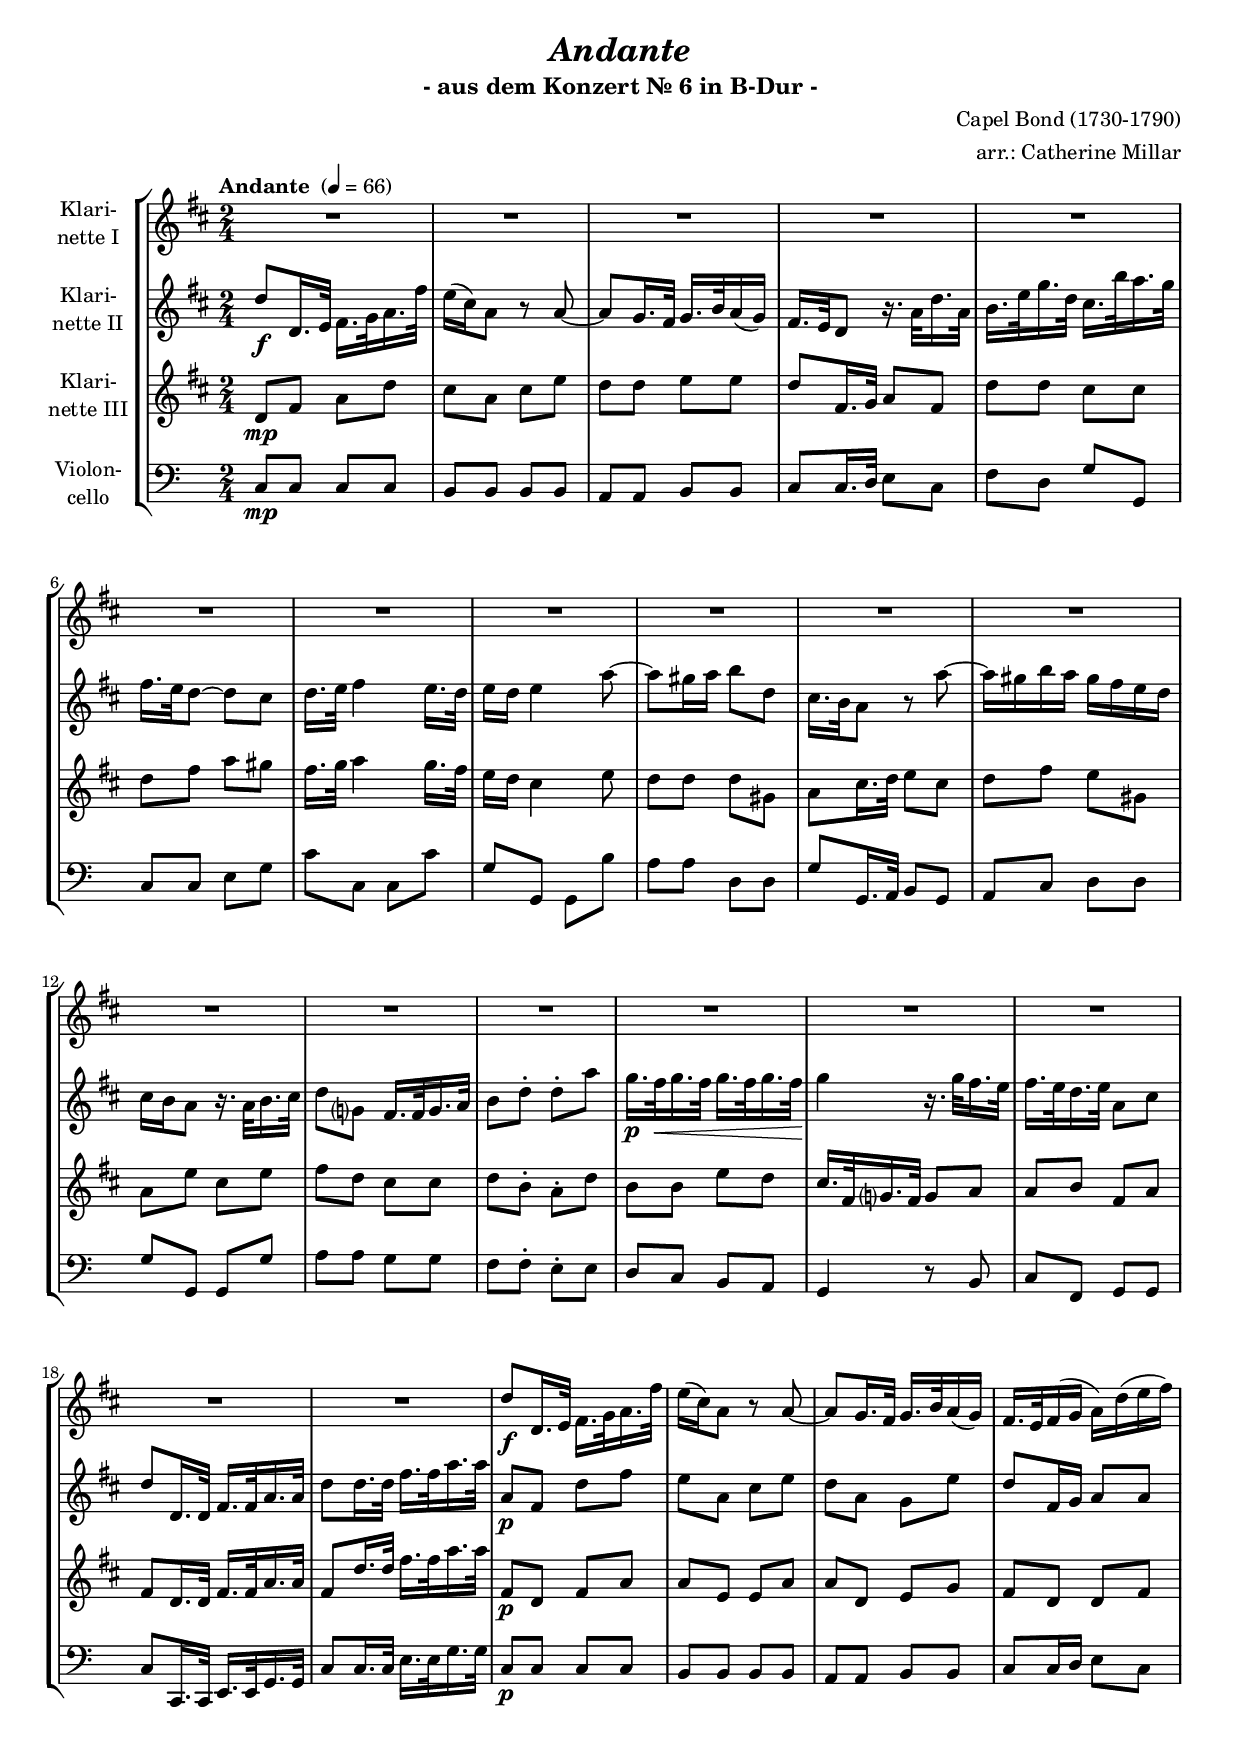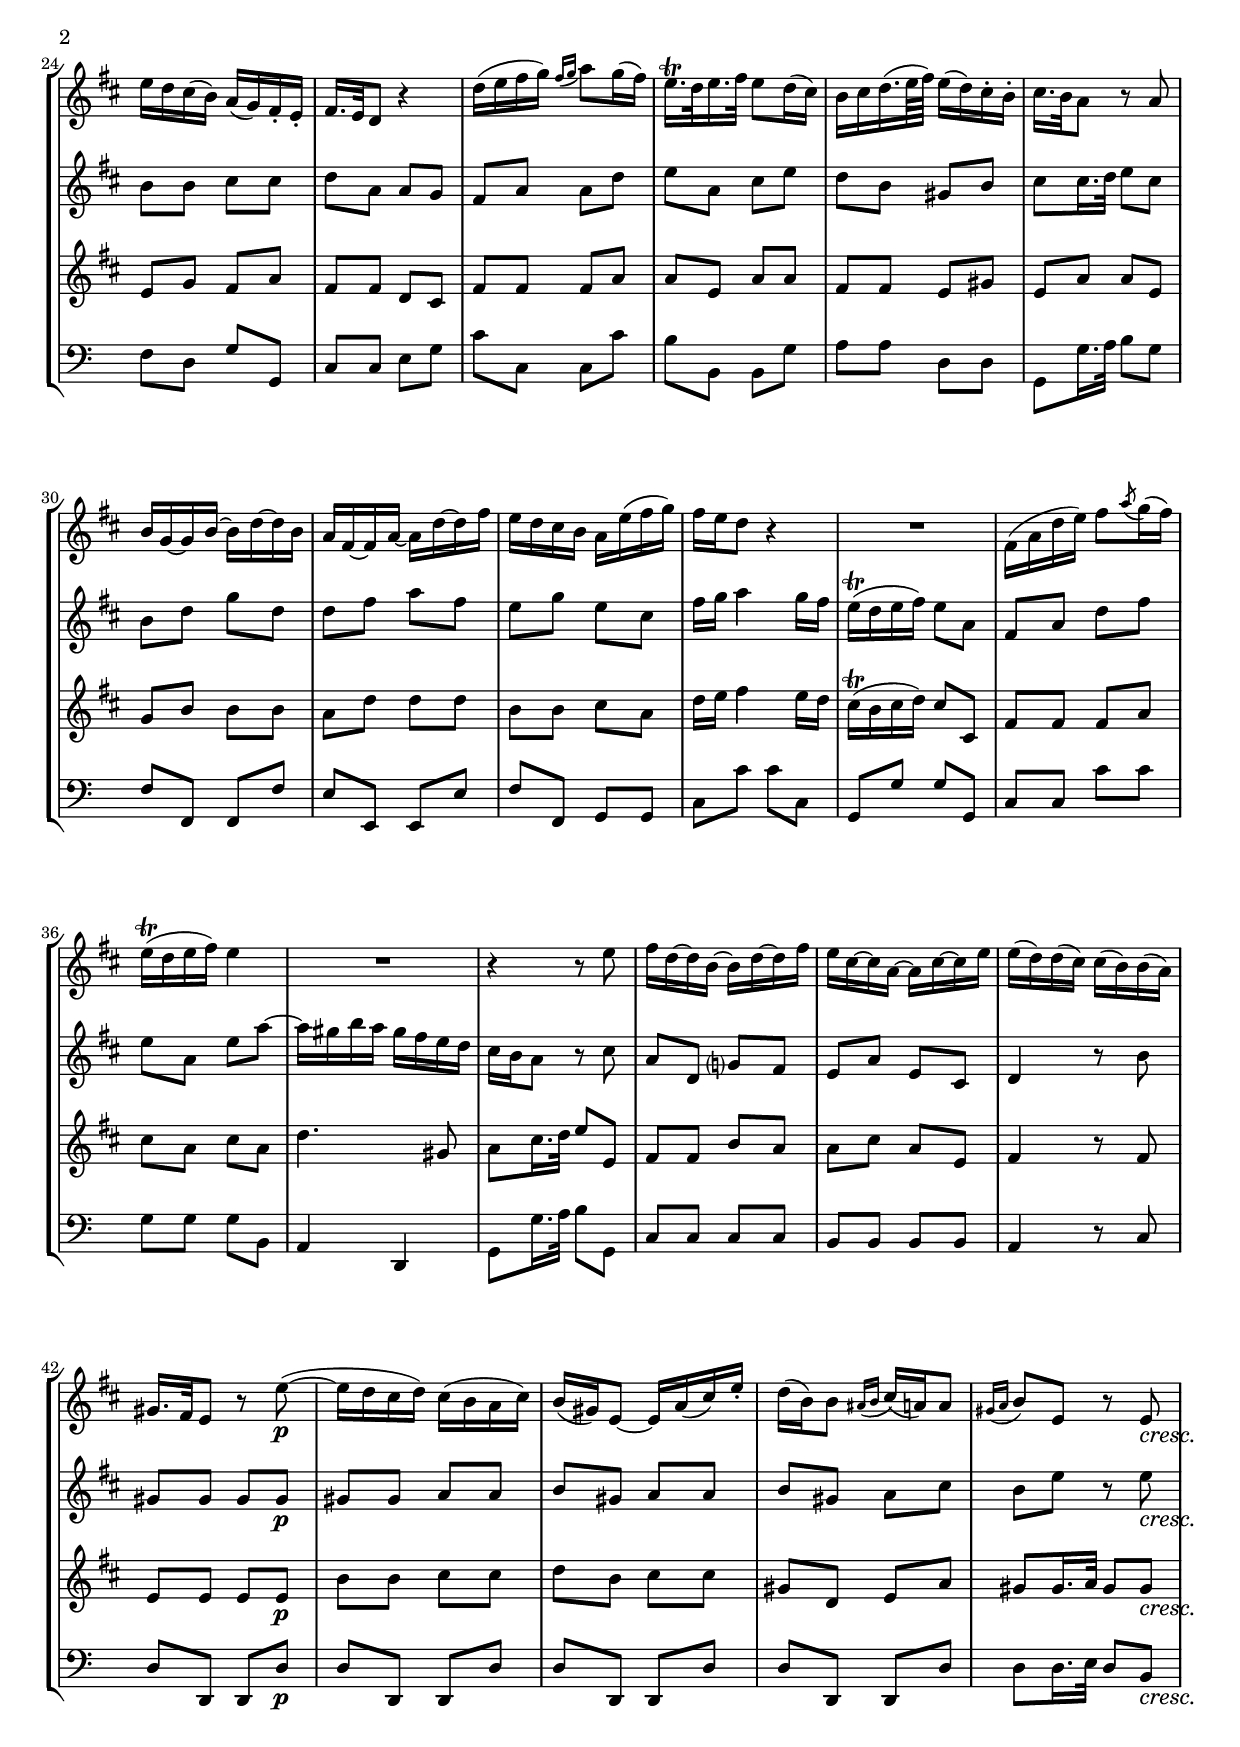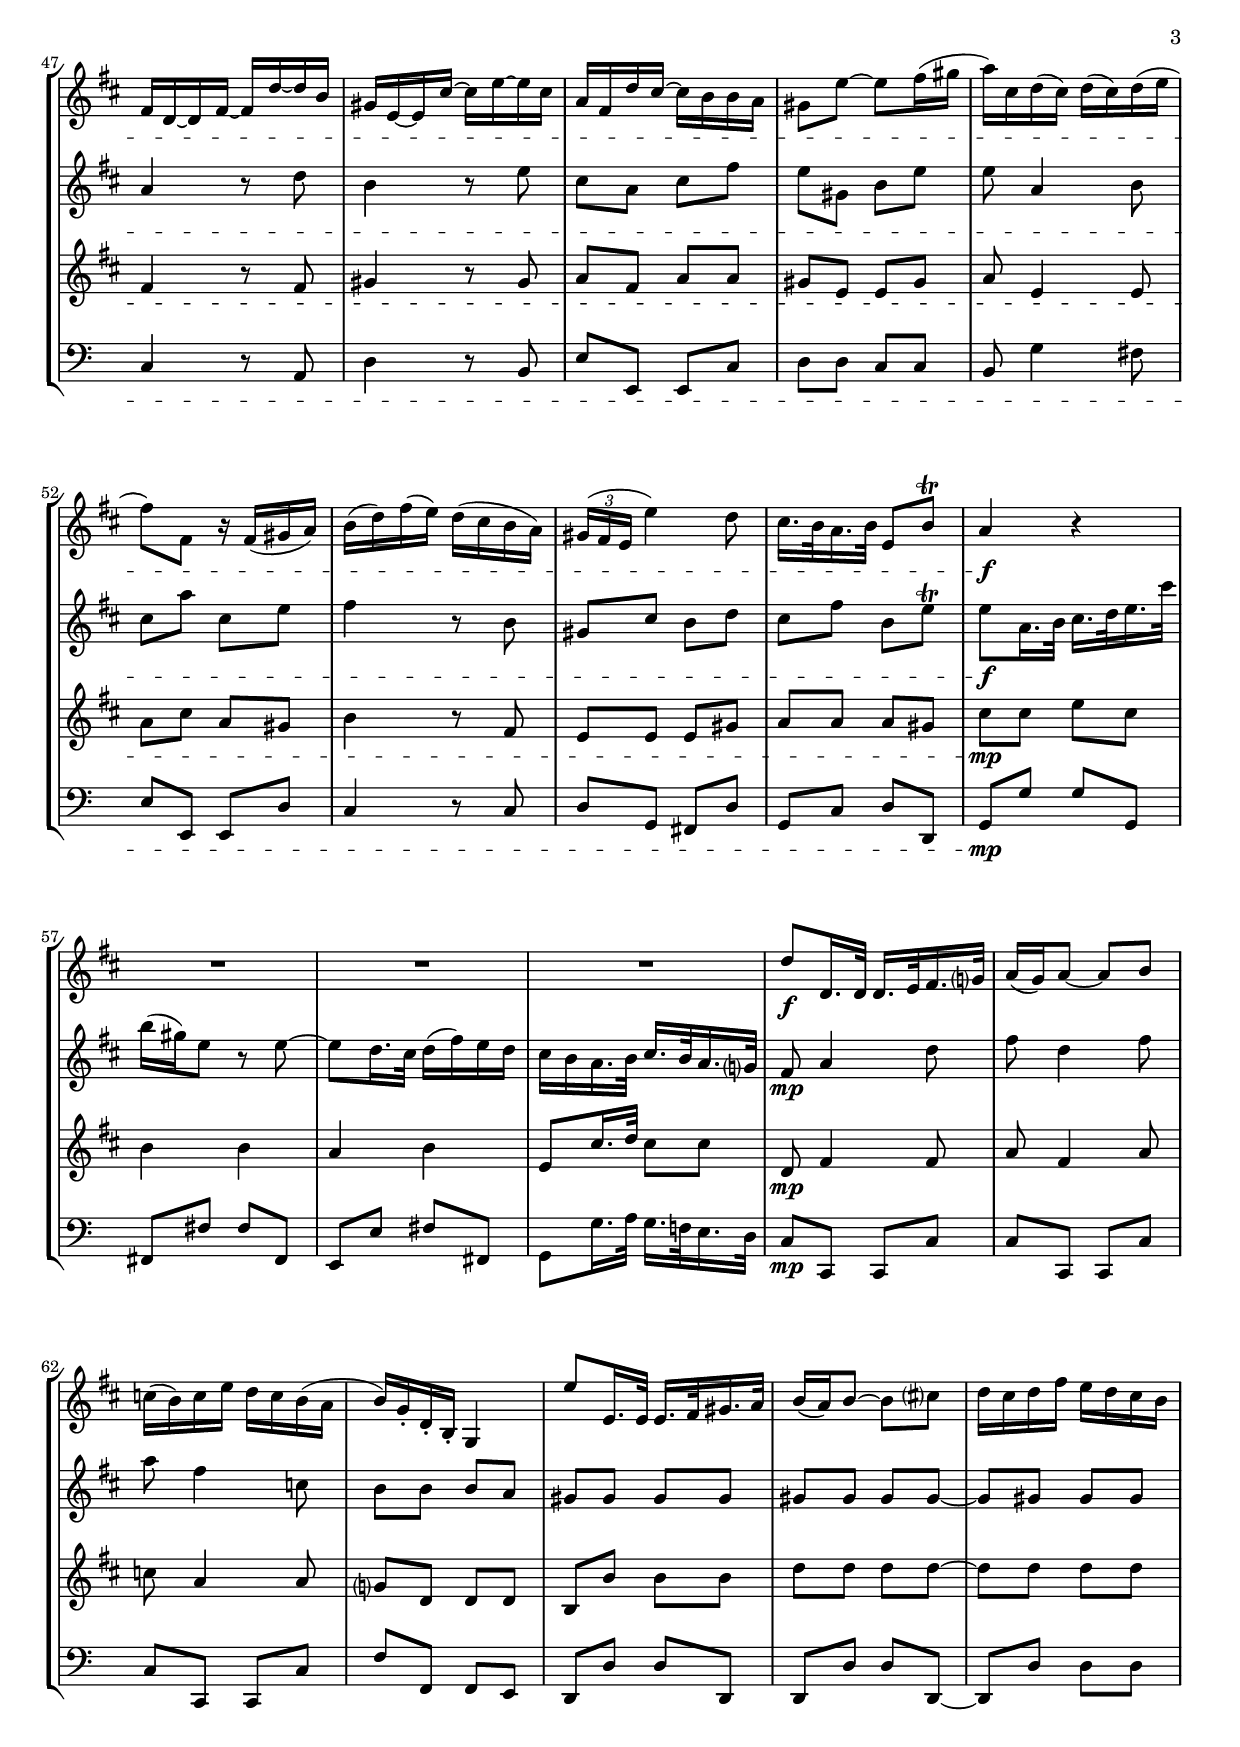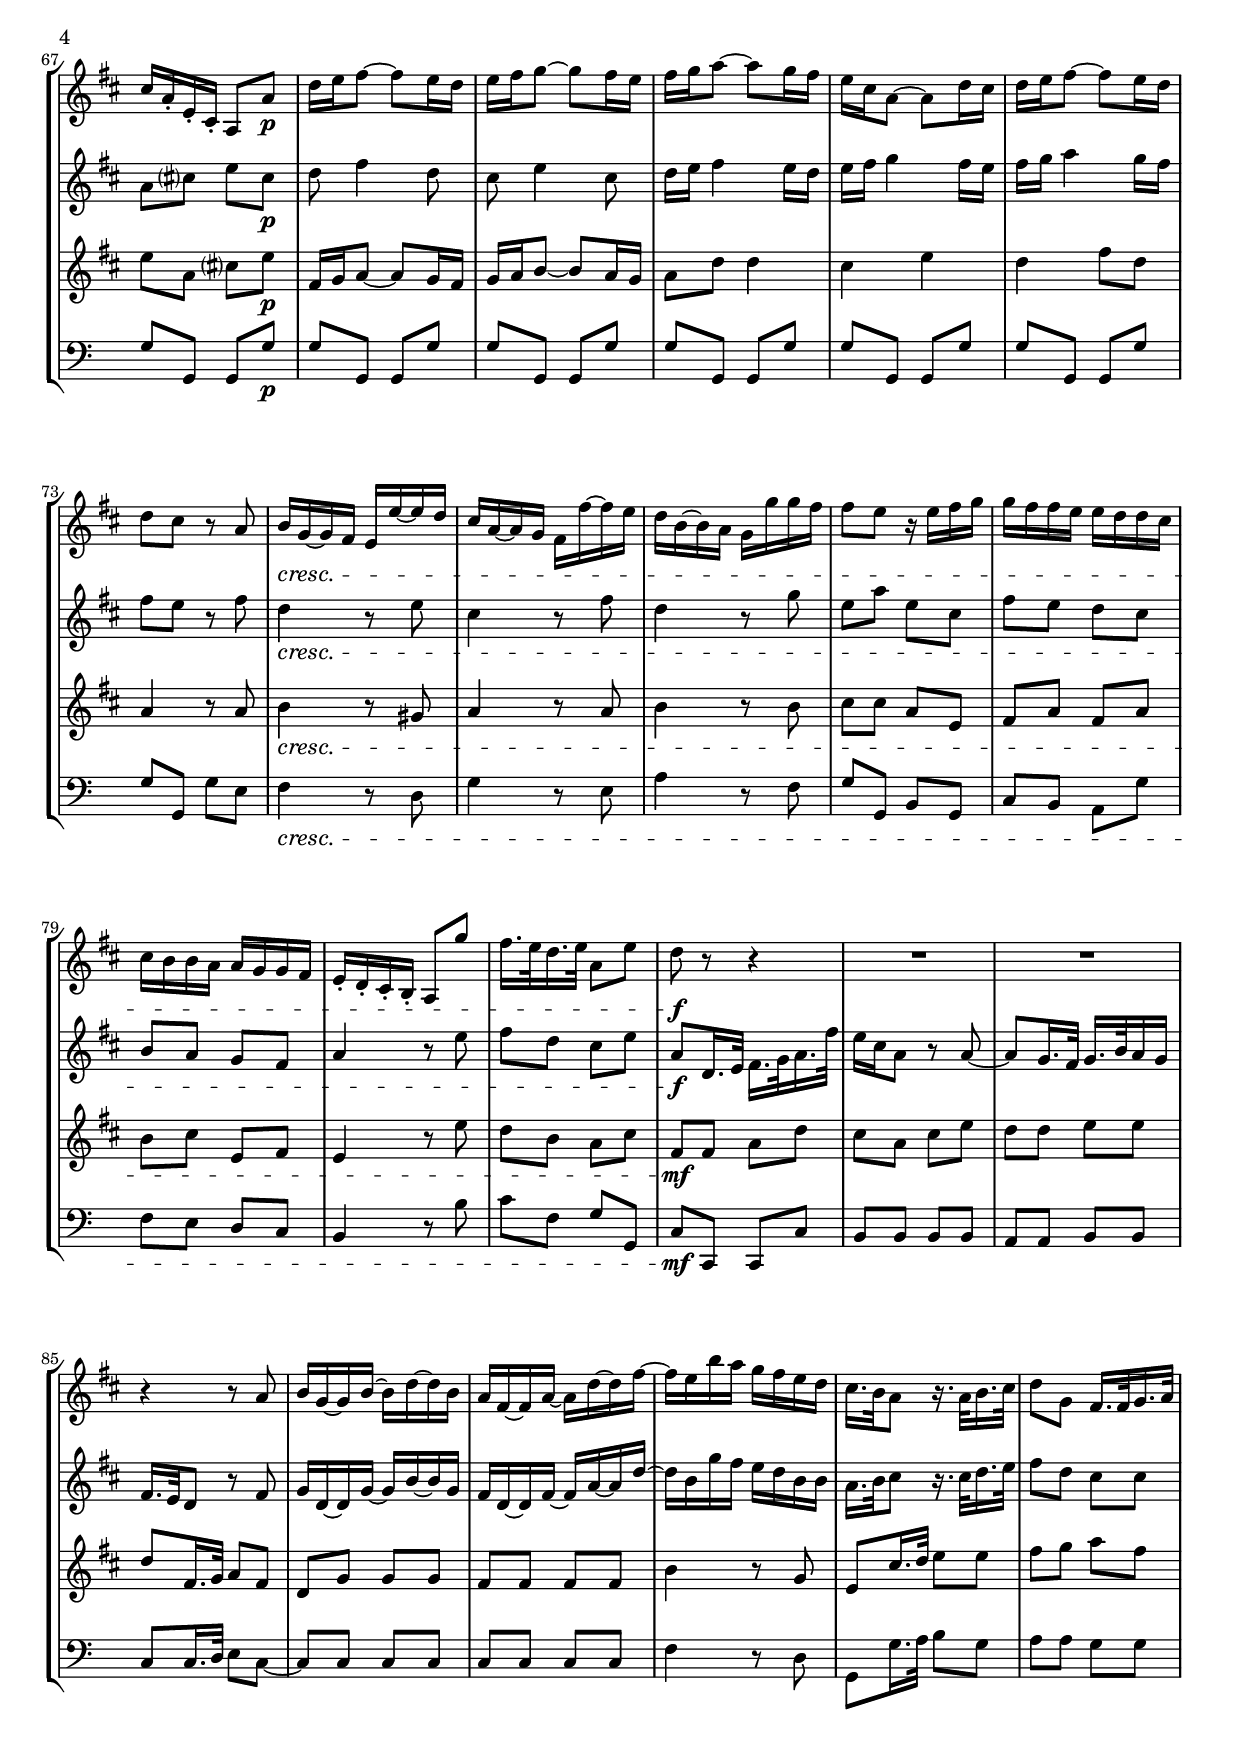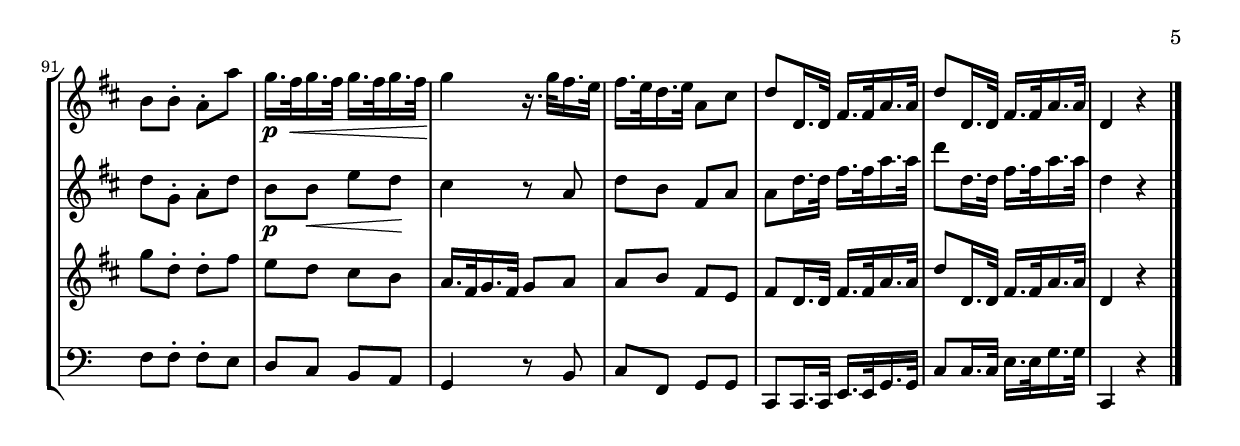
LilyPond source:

\version "2.18.2"
\include "deutsch.ly"

#(set-global-staff-size 18)

\header {
  title     = \markup \bold \italic "Andante"
  subtitle  = "- aus dem Konzert Nr. 6 in B-Dur -"
  composer  = "Capel Bond (1730-1790)"
  arranger  = "arr.: Catherine Millar"
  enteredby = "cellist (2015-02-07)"
}

voiceconsts = {
  \key b \major
  \time 2/4
  \clef "treble"
  \tempo "Andante " 4=66
  %\numericTimeSignature
  \compressFullBarRests
}

mifl = "trumpet"
mist = "clarinet"
miba = "bassoon"
mikl = "acoustic grand"

leg = \markup \italic "legato"
rit = \markup \bold \italic "rit."

va = \relative c' {
  \voiceconsts

  R2*19
  b8\f b,16. c32 d16. es32 f16. d'32
  c16( a) f8 r f~

  f es16. d32 es16. g32 f16( es)
  d16. c32 d16( es f) b( c d)
  c b a( g) f( es) d-. c-.
  d16. c32 b8 r4
  b'16( c d es) \appoggiatura { d[ es] } f8 es16( d)
  c16.\trill b32 c16. d32 c8 b16( a)

  g a b16.( c64 d) c16( b) a-. g-.
  a16. g32 f8 r f
  g16 es~ es g~ g b~ b g
  f d~ d f~ f b~ b d
  c b a g f c'( d es)
  d c b8 r4
  R2

  d,16( f b c) d8 \acciaccatura f es16( d)
  c(\trill b c d) c4
  R2
  r4 r8 c
  d16 b~ b g~ g b~ b d
  c a~ a f~ f a~ a c
  c( b) b( a) a( g) g( f)

  e16. d32 c8 r c'(~\p
  c16 b a b) a( g f a)
  g( e) c8~ c16 f( a) c-.
  b( g) g8 \appoggiatura { fis16[ g] } a( f!) f8
  \appoggiatura { e16[ f] } g8 c, r c\cresc
  d16 b~ b d~ d b'~ b g
  e c~ c a'~ a c~ c a

  f d b' a~ a g g f
  e8 c'~ c d16( e
  f) a, b( a) b( a) b( c
  d8) d, r16 d( e f)
  g( b) d( c) b( a g f)
  \times 2/3 { e( d c } c'4) b8
  a16. g32 f16. g32 c,8 g'\trill

  f4\f r
  R2*3
  b8\f b,16. b32 b16. c32 d16. es?32
  f16( es) f8~ f g
  as16( g) as c b as g( f

  g) es-. b-. g-. es4
  c''8 c,16. c32 c16. d32 e16. f32
  g16( f) g8~ g a?
  b16 a b d c b a g
  a f-. c-. a-. f8 f'\p
  b16 c d8~ d c16 b
  c d es8~ es d16 c

  d es f8~ f es16d
  c a f8~ f b16 a
  b c d8~ d c16 b
  b8 a r f
  g16\cresc es~ es d c c'~ c b
  a f~ f es d d'~ d c
  b g~ g f es es' es d

  d8 c r16 c d es
  es d d c c b b a
  a g g f f es es d
  c-. b-. a-. g-. f8 es''
  d16. c32 b16. c32f,8 c'
  b\f r r4

  R2*2
  r4 r8 f
  g16 es~ es g~ g b~ b g
  f d~ d f~ f b~ b d~
  d c g' f es d c b
  a16. g32 f8 r16. f32 g16. a32
  b8 es, d16. d32 es16. f32

  g8 g-. f-. f'
  es16.\p d32\< es16. d32 es16. d32 es16. d32\!
  es4 r16. es32 d16. c32
  d16. c32 b16. c32 f,8 a
  b b,16. b32 d16. d32 f16. f32
  b8 b,16. b32 d16. d32 f16. f32
  b,4 r \bar "|."
}

vb = \relative c' {
  \voiceconsts

  b8\f b,16. c32 d16. es32 f16. d'32
  c16( a) f8 r f~
  f es16. d32 es16. g32 f16( es)
  d16. c32 b8 r16. f'32 b16. f32
  g16. c32 es16. b32 a16. g'32 f16. es32
  d16.c32 b8~ b a
  b16. c32 d4 c16. b32

  c16 b c4 f8~
  f e16 f g8 b,
  a16. g32 f8 r f'~
  f16 e g f e d c b
  a g f8 r16. f32 g16. a32
  b8 es,? d16. d32 es16. f32
  g8 b-. b-. f'

  es16.\p d32\< es16. d32 es16. d32 es16. d32\!
  es4 r16. es32 d16. c32
  d16. c32 b16. c32 f,8 a
  b b,16. b32 d16. d32 f16. f32
  b8 b16. b32 d16. d32 f16. f32
  f,8\p d b' d
  c f, a c

  b f es c'
  b d,16 es f8 f
  g g a a
  b f f es
  d f f b
  c f, a c

  b g e g
  a a16. b32 c8 a
  g b es b
  b d f d
  c es c a
  d16 es f4 es16 d
  c(\trill b c d) c8 f,

  d f b d
  c f, c' f~
  f16 e g f e d c b
  a g f8 r a
  f b, es? d
  c f c a
  b4 r8 g'

  e e e e\p
  e e f f
  g e f f
  g e f a
  g c r c\cresc
  f,4 r8 b
  g4 r8 c

  a f a d
  c e, g c
  c f,4 g8
  a f' a, c
  d4 r8 g,
  e a g b
  a d g, c\trill

  c\f f,16. g32 a16. b32 c16. a'32
  g16( e) c8 r c~
  c b16. a32 b16( d) c b
  a g f16. g32 a16. g32 f16. es?32
  d8\mp f4 b8
  d b4 d8
  f d4 as8

  g g g f
  e e e e
  e e e e~
  e e e e
  f a? c a\p
  b d4 b8
  a c4 a8

  b16 c d4 c16 b
  c d es4 d16 c
  d es f4 es16 d
  d8 c r d
  b4\cresc r8 c
  a4 r8 d
  b4 r8 es

  c f c a
  d c b a
  g f es d
  f4 r8 c'
  d b a c
  f,\f b,16. c32 d16. es32 f16. d'32
  c16 a f8 r f~

  f es16. d32 es16. g32 f16 es
  d16. c32 b8 r d
  es16 b~ b es~ es g~ g es
  d b~ b d~ d f~ f b~
  b g es' d c b g g
  f16. g32 a8 r16. a32 b16. c32
  d8 b a a

  b es,-. f-. b
  g\p g\< c b\!
  a4 r8 f
  b g d f
  f b16. b32 d16. d32 f16. f32
  b8 b,16. b32 d16. d32 f16. f32
  b,4 r \bar "|."
}

vc = \relative c {
  \voiceconsts

  b8\mp d f b
  a f a c
  b b c c
  b d,16. es32 f8 d
  b' b a a
  b d f e
  d16. es32 f4 es16. d32
  c16 b a4 c8

  b b b e,
  f a16. b32 c8 a
  b d c e,
  f c' a c
  d b a a
  b g-. f-. b
  g g c b
  a16. d,32 es?16. d32 es8 f

  f g d f
  d b16. b32 d16. d32 f16. f32
  d8 b'16. b32 d16. d32 f16. f32
  d,8\p b d f
  f c c f
  f b, c es
  d b b d

  c es d f
  d d b a
  d d d f
  f c f f
  d d c e
  c f f c
  es g g g
  f b b b

  g g a f
  b16 c d4 c16 b
  a(\trill g a b) a8 a,
  d d d f
  a f a f
  b4. e,8
  f a16. b32 c8 c,
  d d g f

  f a f c
  d4 r8 d
  c c c c\p
  g' g a a
  b g a a
  e b c f
  e e16. f32 e8 e\cresc
  d4 r8 d
  e4 r8 e

  f d f f
  e c c e
  f c4 c8
  f a f e
  g4 r8 d
  c c c e
  f f f e
  a\mp a c a
  g4 g

  f g
  c,8 a'16. b32 a8 a
  b,\mp d4 d8
  f d4 f8
  as f4 f8
  es? b b b
  g g' g g
  b b b b~

  b b b b
  c f, a? c\p
  d,16 es f8~ f es16 d
  es f g8~ g f16 es
  f8 b b4
  a c
  b d8 b
  f4 r8 f

  g4\cresc r8 e
  f4 r8 f
  g4 r8 g
  a a f c
  d f d f
  g a c, d
  c4 r8 c'
  b g f a
  d,\mf d f b

  a f a c
  b b c c
  b d,16. es32 f8 d
  b es es es
  d d d d
  g4 r8 es
  c a'16. b32 c8 c
  d es f d

  es b-. b-. d
  c b a g
  f16. d32 es16. d32 es8 f
  f g d c
  d b16. b32 d16. d32 f16. f32
  b8 b,16. b32 d16. d32 f16. f32
  b,4 r \bar "|."
}

vd = \relative c {
  \voiceconsts
  \clef "bass"
  
  b8\mp b b b
  a a a a
  g g a a
  b b16. c32 d8 b
  es c f f,
  b b d f
  b b, b b'
  f f, f a'

  g g c, c
  f f,16. g32 a8 f
  g b c c
  f f, f f'
  g g f f
  es es-. d-. d
  c b a g
  f4 r8 a

  b es, f f
  b b,16. b32 d16. d32 f16. f32
  b8 b16. b32 d16. d32 f16. f32
  b,8\p b b b
  a a a a
  g g a a
  b b16 c d8 b

  es c f f,
  b b d f
  b b, b b'
  a a, a f'
  g g c, c
  f, f'16. g32 a8 f
  es es, es es'
  d d, d d'

  es es, f f
  b b' b b,
  f f' f f,
  b b b' b
  f f f a,
  g4 c, f8 f'16. g32 a8 f,
  b b b b

  a a a a
  g4 r8 b
  c c, c c'\p
  c c, c c'
  c c, c c'
  c c, c c'
  c c16. d32 c8 a\cresc
  b4 r8 g
  c4 r8 a

  d d, d b'
  c c b b
  a f'4 e8
  d d, d c'
  b4 r8 b
  c f, e c'
  f, b c c,
  f\mp f' f f,
  e e' e e,

  d d' e e,
  f f'16. g32 f16. es!32 d16. c32
  b8\mp b, b b'
  b b, b b'
  b b, b b'
  es es, es d
  c c' c c,
  c c' c c,~

  c c' c c
  f f, f f'\p
  f f, f f'
  f f, f f'
  f f, f f'
  f f, f f'
  f f, f f'
  f f, f' d

  es4\cresc r8 c
  f4 r8 d
  g4 r8 es
  f f, a f
  b a g f'
  es d c b
  a4 r8 a'
  b es, f f,
  b\mf b, b b'

  a a a a
  g g a a
  b b16. c32 d8 b~
  b b b b
  b b b b
  es4 r8 c
  f, f'16. g32 a8 f
  g g f f

  es es-. es-. d
  c b a g
  f4 r8 a
  b es, f f
  b, b16. b32 d16. d32 f16. f32
  b8 b16. b32 d16. d32 f16. f32
  b,,4 r \bar "|."
}


music = \new StaffGroup <<
      \new Staff {
        \set Staff.midiInstrument = \mist
        \set Staff.instrumentName = \markup \center-column { "Klari-" "nette I" }
        \transpose b d'' { \va }
      }

      \new Staff {
        \set Staff.midiInstrument = \mist
        \set Staff.instrumentName = \markup \center-column { "Klari-" "nette II" }
        \transpose b d'' { \vb }
      }

      \new Staff {
        \set Staff.midiInstrument = \mist
        \set Staff.instrumentName = \markup \center-column { "Klari-" "nette III" }
        \transpose b d'' { \vc }
      }

      \new Staff {
        \set Staff.midiInstrument = \miba
        \set Staff.instrumentName = \markup \center-column { "Violon-" "cello"}
        \transpose b c' { \vd }
      }
>>

\book {
  \score {
   \music
    \layout {}
  }

  \score {
    \unfoldRepeats \music

    \midi {
      \context {
        \Score
      }
    }
  }
}
